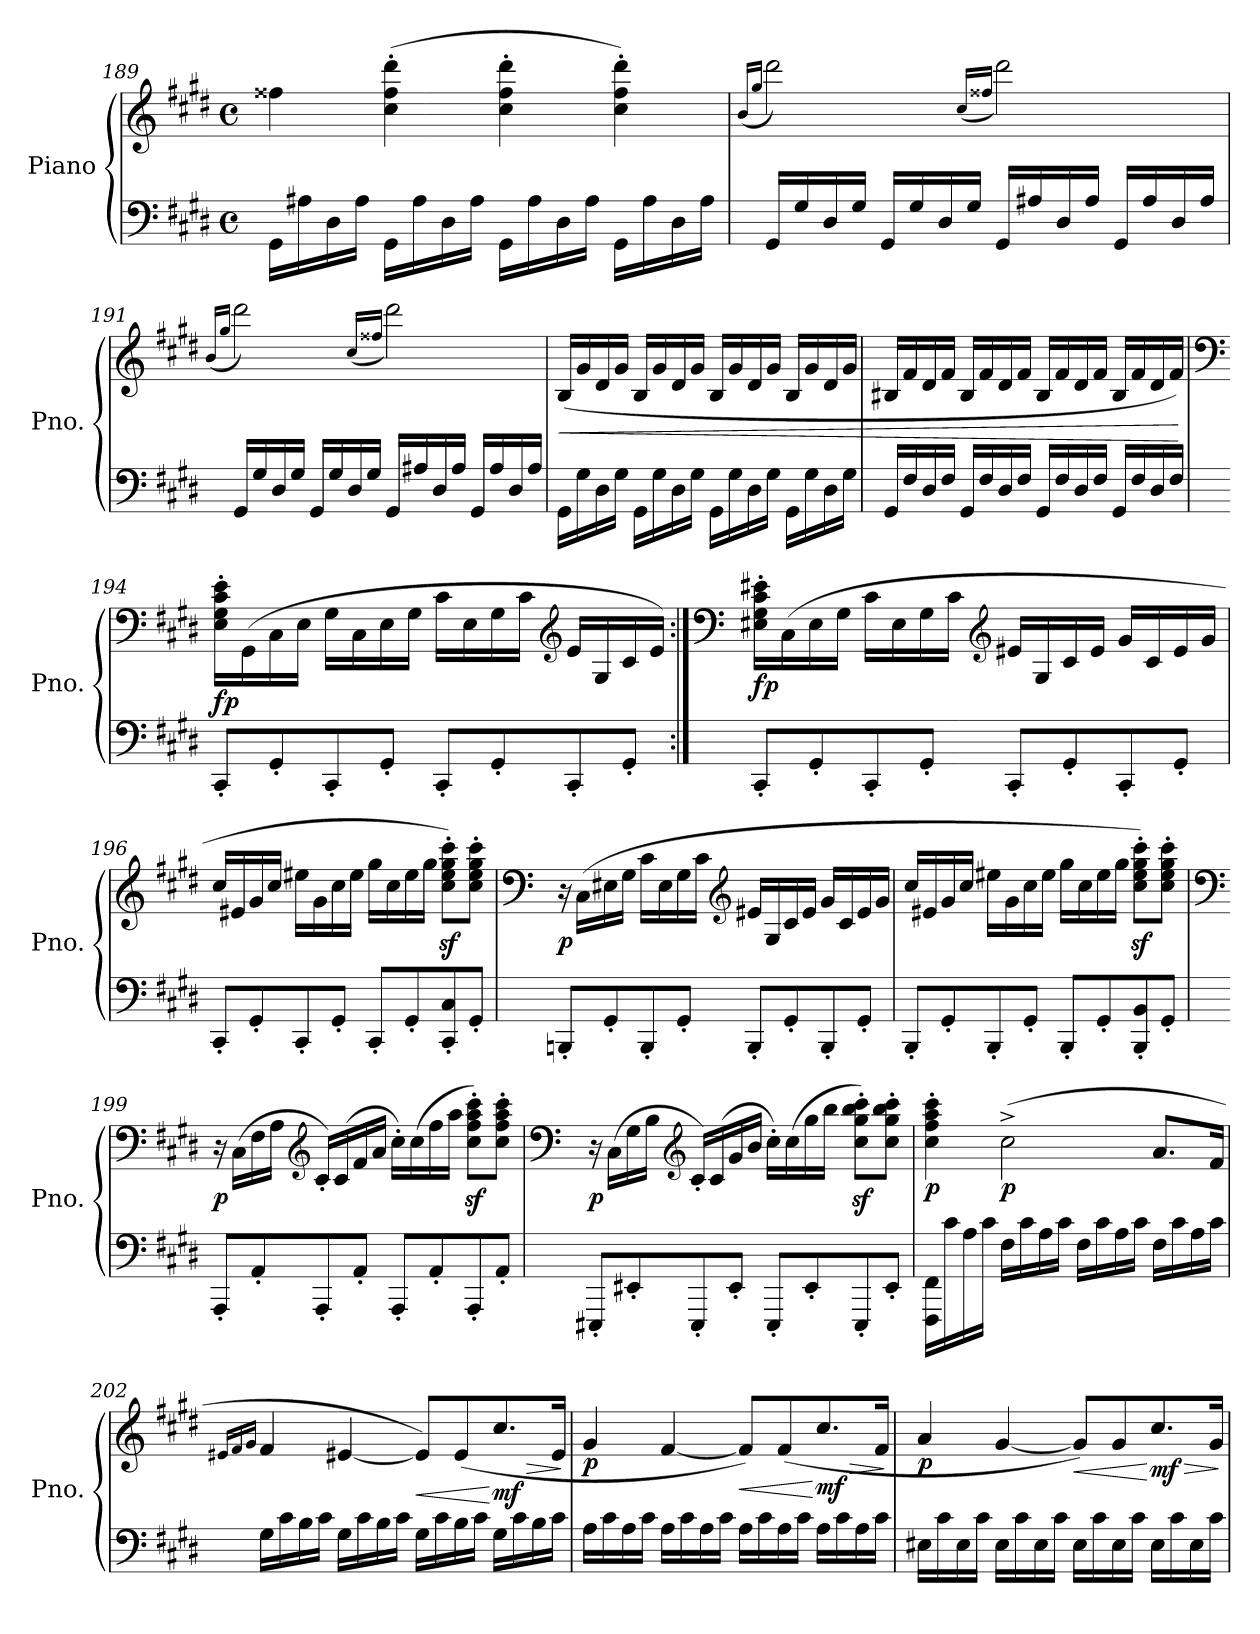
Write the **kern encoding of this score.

**kern	**kern	**dynam
*part1	*part1	*part1
*staff2	*staff1	*staff1/2
*I"Piano	*	*
*I'Pno.	*	*
!!LO:LB:g=z
*clefF4	*clefG2	*
*k[f#c#g#d#]	*k[f#c#g#d#]	*
*M4/4	*M4/4	*
*met(c)	*met(c)	*
=189	=189	=189
16GG#\LL	4ff##X\	.
16A#X\	.	.
16D#\	.	.
16A#\JJ	.	.
16GG#\LL	(4cc#\' 4ff##\' 4ddd#\'	.
16A#\	.	.
16D#\	.	.
16A#\JJ	.	.
16GG#\LL	4cc#\' 4ff##\' 4ddd#\'	.
16A#\	.	.
16D#\	.	.
16A#\JJ	.	.
16GG#\LL	4cc#\' 4ff##\' 4ddd#\')	.
16A#\	.	.
16D#\	.	.
16A#\JJ	.	.
=190	=190	=190
.	(16qb/LL	.
.	16qgg#/JJ	.
16GG#/LL	2ddd#\)	.
16G#/	.	.
16D#/	.	.
16G#/JJ	.	.
16GG#/LL	.	.
16G#/	.	.
16D#/	.	.
16G#/JJ	.	.
.	(16qcc#/LL	.
.	16qff##X/JJ	.
16GG#/LL	2ddd#\)	.
16A#X/	.	.
16D#/	.	.
16A#/JJ	.	.
16GG#/LL	.	.
16A#/	.	.
16D#/	.	.
16A#/JJ	.	.
=191	=191	=191
.	(16qb/LL	.
.	16qgg#/JJ	.
16GG#/LL	2ddd#\)	.
16G#/	.	.
16D#/	.	.
16G#/JJ	.	.
16GG#/LL	.	.
16G#/	.	.
16D#/	.	.
16G#/JJ	.	.
.	(16qcc#/LL	.
.	16qff##X/JJ	.
16GG#/LL	2ddd#\)	.
16A#X/	.	.
16D#/	.	.
16A#/JJ	.	.
16GG#/LL	.	.
16A#/	.	.
16D#/	.	.
16A#/JJ	.	.
!!LO:PB:g=z
=192	=192	=192
!	!	!LO:HP:b
16GG#\LL	(16B/LL	<
16G#\	16g#/	.
16D#\	16d#/	.
16G#\JJ	16g#/JJ	.
16GG#\LL	16B/LL	.
16G#\	16g#/	.
16D#\	16d#/	.
16G#\JJ	16g#/JJ	.
16GG#\LL	16B/LL	.
16G#\	16g#/	.
16D#\	16d#/	.
16G#\JJ	16g#/JJ	.
16GG#\LL	16B/LL	.
16G#\	16g#/	.
16D#\	16d#/	.
16G#\JJ	16g#/JJ	.
=193	=193	=193
16GG#/LL	16B#X/LL	.
16F#/	16f#/	.
16D#/	16d#/	.
16F#/JJ	16f#/JJ	.
16GG#/LL	16B#/LL	.
16F#/	16f#/	.
16D#/	16d#/	.
16F#/JJ	16f#/JJ	.
16GG#/LL	16B#/LL	.
16F#/	16f#/	.
16D#/	16d#/	.
16F#/JJ	16f#/JJ	.
16GG#/LL	16B#/LL	.
16F#/	16f#/	.
16D#/	16d#/	.
16F#/JJ	16f#/JJ)	.
.	.	[
=194	=194	=194
*	*clefF4	*
!	!	!LO:DY:b
8CC#'/L	16E\' 16G#\' 16c#\' 16e\'LL	fp
.	(16GG#\	.
8GG#'/	16C#\	.
.	16E\JJ	.
8CC#'/	16G#\LL	.
.	16C#\	.
8GG#'/J	16E\	.
.	16G#\JJ	.
8CC#'/L	16c#\LL	.
.	16E\	.
8GG#'/	16G#\	.
.	16c#\JJ	.
*	*clefG2	*
8CC#'/	16e/LL	.
.	16G#/	.
8GG#'/J	16c#/	.
.	16e/JJ)	.
!!LO:LB:g=z
=195:|!	=195:|!	=195:|!
*	*clefF4	*
!	!	!LO:DY:b
8CC#'/L	16E#X\' 16G#\' 16c#\' 16e#X\'LL	fp
.	(16C#\	.
8GG#'/	16E#\	.
.	16G#\JJ	.
8CC#'/	16c#\LL	.
.	16E#\	.
8GG#'/J	16G#\	.
.	16c#\JJ	.
*	*clefG2	*
8CC#'/L	16e#X/LL	.
.	16G#/	.
8GG#'/	16c#/	.
.	16e#/JJ	.
8CC#'/	16g#/LL	.
.	16c#/	.
8GG#'/J	16e#/	.
.	16g#/JJ	.
=196	=196	=196
8CC#'/L	16cc#/LL	.
.	16e#X/	.
8GG#'/	16g#/	.
.	16cc#/JJ	.
8CC#'/	16ee#X\LL	.
.	16g#\	.
8GG#'/J	16cc#\	.
.	16ee#\JJ	.
8CC#'/L	16gg#\LL	.
.	16cc#\	.
8GG#'/	16ee#\	.
.	16gg#\JJ	.
8CC#/' 8C#/'	8cc#\z<' 8ee#\z<' 8gg#\z<' 8ccc#\z<'L)	.
8GG#'/J	8cc#\' 8ee#\' 8gg#\' 8ccc#\'J	.
=197	=197	=197
*	*clefF4	*
!	!	!LO:DY:b
8BBBn'/L	16r	p
.	(16C#\LL	.
8GG#'/	16E#X\	.
.	16G#\JJ	.
8BBB'/	16c#\LL	.
.	16E#\	.
8GG#'/J	16G#\	.
.	16c#\JJ	.
*	*clefG2	*
8BBB'/L	16e#X/LL	.
.	16G#/	.
8GG#'/	16c#/	.
.	16e#/JJ	.
8BBB'/	16g#/LL	.
.	16c#/	.
8GG#'/J	16e#/	.
.	16g#/JJ	.
!!LO:LB:g=z
=198	=198	=198
8BBB'/L	16cc#/LL	.
.	16e#X/	.
8GG#'/	16g#/	.
.	16cc#/JJ	.
8BBB'/	16ee#X\LL	.
.	16g#\	.
8GG#'/J	16cc#\	.
.	16ee#\JJ	.
8BBB'/L	16gg#\LL	.
.	16cc#\	.
8GG#'/	16ee#\	.
.	16gg#\JJ	.
8BBB/' 8BB/'	8cc#\z<' 8ee#\z<' 8gg#\z<' 8ccc#\z<'L)	.
8GG#'/J	8cc#\' 8ee#\' 8gg#\' 8ccc#\'J	.
=199	=199	=199
*	*clefF4	*
!	!	!LO:DY:b
8AAA'/L	16r	p
.	(16C#\LL	.
8AA'/	16F#\	.
.	16A\JJ	.
*	*clefG2	*
8AAA'/	16c#'/LL)	.
.	(16c#/	.
8AA'/J	16f#/	.
.	16a/JJ	.
8AAA'/L	16cc#'\LL)	.
.	(16cc#\	.
8AA'/	16ff#\	.
.	16aa\JJ	.
8AAA'/	8cc#\z<' 8ff#\z<' 8aa\z<' 8ccc#\z<'L)	.
8AA'/J	8cc#\' 8ff#\' 8aa\' 8ccc#\'J	.
=200	=200	=200
*	*clefF4	*
!	!	!LO:DY:b
8EEE#X'/L	16r	p
.	(16C#\LL	.
8EE#X'/	16G#\	.
.	16B\JJ	.
*	*clefG2	*
8EEE#'/	16c#'/LL)	.
.	(16c#/	.
8EE#'/J	16g#/	.
.	16b/JJ	.
8EEE#'/L	16cc#'\LL)	.
.	(16cc#\	.
8EE#'/	16gg#\	.
.	16bb\JJ	.
8EEE#'/	8cc#\z<' 8gg#\z<' 8bb\z<' 8ccc#\z<'L)	.
8EE#'/J	8cc#\' 8gg#\' 8bb\' 8ccc#\'J	.
!!LO:LB:g=z
=201	=201	=201
!	!	!LO:DY:b
16FFF#/ 16FF#/LL	4cc#\' 4ff#\' 4aa\' 4ccc#\'	p
16c#\	.	.
16A\	.	.
16c#\JJ	.	.
!	!	!LO:DY:b
16F#\LL	(2cc#^\	p
16c#\	.	.
16A\	.	.
16c#\JJ	.	.
16F#\LL	.	.
16c#\	.	.
16A\	.	.
16c#\JJ	.	.
16F#\LL	8.a/L	.
16c#\	.	.
16A\	.	.
16c#\JJ	16f#/Jk	.
=202	=202	=202
.	16qe#X/LL	.
.	16qf#/	.
.	16qg#/JJ	.
16G#\LL	4f#/	.
16c#\	.	.
16B\	.	.
16c#\JJ	.	.
16G#\LL	[4e#X/	.
16c#\	.	.
16B\	.	.
16c#\JJ	.	.
!	!	!LO:HP:b
16G#\LL	8e#/L])	<
16c#\	.	.
16B\	(8e#/	.
16c#\JJ	.	.
!	!	!LO:HP:n=1:b
!	!	!LO:DY:n=1:b
16G#\LL	8.cc#/	[ > mf
16c#\	.	.
16B\	.	.
16c#\JJ	16e#/Jk	.
.	.	]
=203	=203	=203
!	!	!LO:DY:b
16A\LL	4g#/	p
16c#\	.	.
16A\	.	.
16c#\JJ	.	.
16A\LL	[4f#/	.
16c#\	.	.
16A\	.	.
16c#\JJ	.	.
!	!	!LO:HP:b
16A\LL	8f#/L])	<
16c#\	.	.
16A\	(8f#/	.
16c#\JJ	.	.
!	!	!LO:HP:n=1:b
!	!	!LO:DY:n=1:b
16A\LL	8.cc#/	[ > mf
16c#\	.	.
16A\	.	.
16c#\JJ	16f#/Jk	.
.	.	]
!!LO:LB:g=z
=204	=204	=204
!	!	!LO:DY:b
16E#X\LL	4a/	p
16c#\	.	.
16E#\	.	.
16c#\JJ	.	.
16E#\LL	[4g#/	.
16c#\	.	.
16E#\	.	.
16c#\JJ	.	.
!	!	!LO:HP:b
16E#\LL	8g#/L])	<
16c#\	.	.
16E#\	8g#/	.
16c#\JJ	.	.
!	!	!LO:HP:n=1:b
!	!	!LO:DY:n=1:b
16E#\LL	8.cc#/	[ > mf
16c#\	.	.
16E#\	.	.
16c#\JJ	16g#/Jk	.
.	.	]
=	=	=
*-	*-	*-
